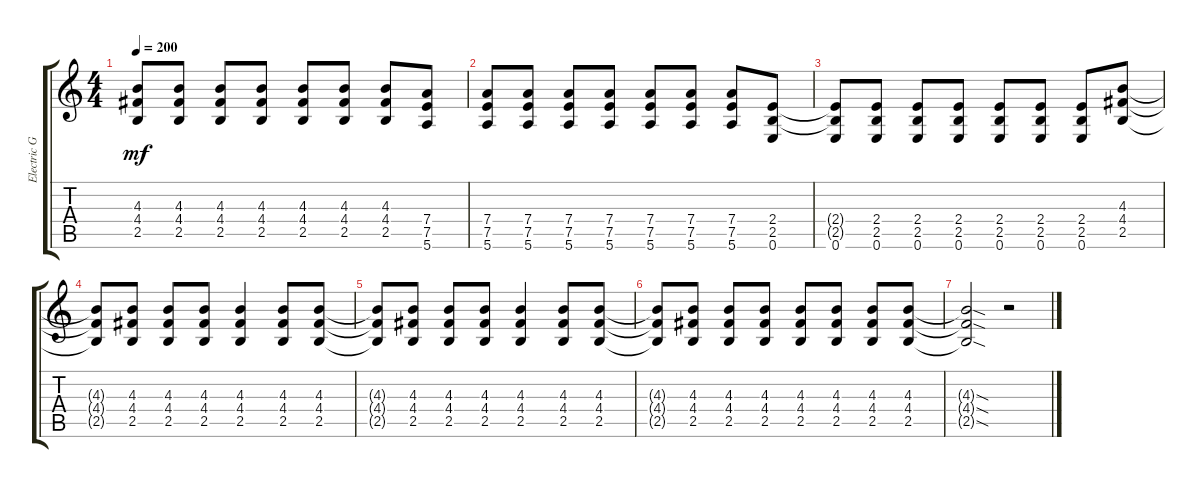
\track ("Electric Guitar" "Electric G") {instrument distortionguitar}
\staff {score tabs}
\tuning (E4 B3 G3 D3 A2 E2) {hide}
\ts (4 4)
\tempo 200
\clef g2
\ks c
(4.3 4.4 2.5).8{dy mf} (4.3 4.4 2.5).8 (4.3 4.4 2.5).8 (4.3 4.4 2.5).8 (4.3 4.4 2.5).8 (4.3 4.4 2.5).8 (4.3 4.4 2.5).8 (7.4 7.5 5.6).8 |
(7.4 7.5 5.6).8 (7.4 7.5 5.6).8 (7.4 7.5 5.6).8 (7.4 7.5 5.6).8 (7.4 7.5 5.6).8 (7.4 7.5 5.6).8 (7.4 7.5 5.6).8 (2.4 2.5 0.6).8 |
(2.4{t} 2.5{t} 0.6).8 (2.4 2.5 0.6).8 (2.4 2.5 0.6).8 (2.4 2.5 0.6).8 (2.4 2.5 0.6).8 (2.4 2.5 0.6).8 (2.4 2.5 0.6).8 (4.3 4.4 2.5).8 |
(4.3{t} 4.4{t} 2.5{t}).8 (4.3 4.4 2.5).8 (4.3 4.4 2.5).8 (4.3 4.4 2.5).8 (4.3 4.4 2.5).4 (4.3 4.4 2.5).8 (4.3 4.4 2.5).8 |
(4.3{t} 4.4{t} 2.5{t}).8 (4.3 4.4 2.5).8 (4.3 4.4 2.5).8 (4.3 4.4 2.5).8 (4.3 4.4 2.5).4 (4.3 4.4 2.5).8 (4.3 4.4 2.5).8 |
(4.3{t} 4.4{t} 2.5{t}).8 (4.3 4.4 2.5).8 (4.3 4.4 2.5).8 (4.3 4.4 2.5).8 (4.3 4.4 2.5).8 (4.3 4.4 2.5).8 (4.3 4.4 2.5).8 (4.3 4.4 2.5).8 |
(4.3{sod t} 4.4{sod t} 2.5{sod t}).2 r.2
